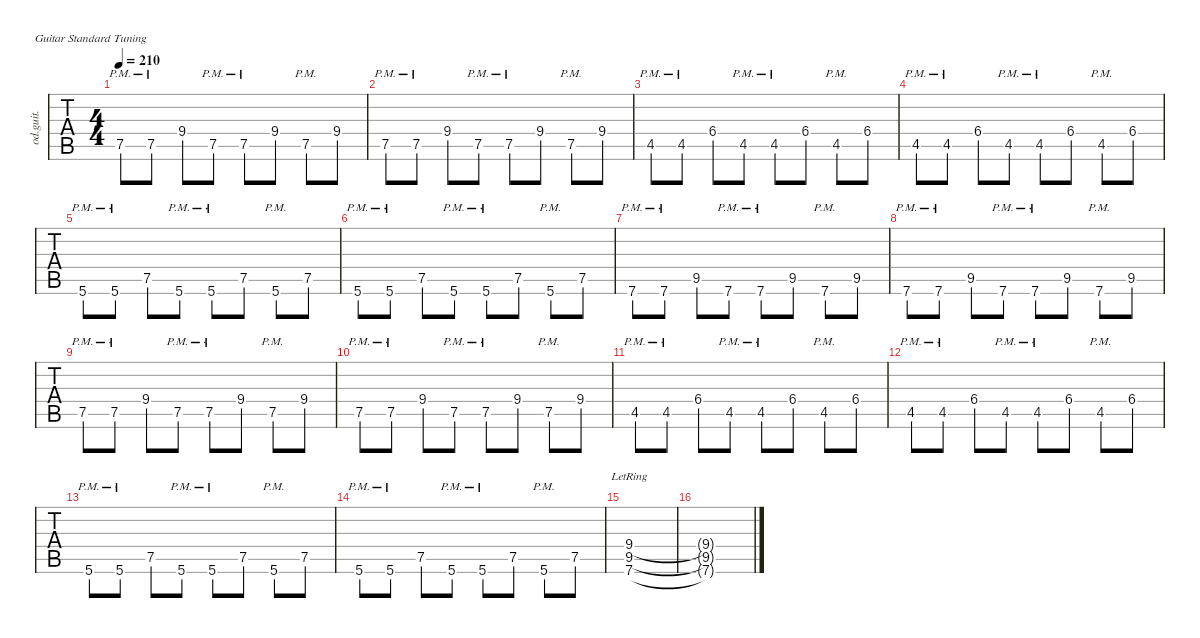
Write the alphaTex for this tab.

\defaultSystemsLayout 4
\hideDynamics
\bracketExtendMode nobrackets
\track ("guit1" "od.guit.") {instrument overdrivenguitar}
\staff {tabs}
\tuning (E4 B3 G3 D3 A2 E2)
\ts (4 4)
\beaming (8 2 2 2 2)
\tempo 210
\clef g2
\ks c
7.5{pm}.8{dy mf instrument overdrivenguitar} 7.5{pm}.8 9.4.8 7.5{pm}.8 7.5{pm}.8 9.4.8 7.5{pm}.8 9.4.8 |
7.5{pm}.8 7.5{pm}.8 9.4.8 7.5{pm}.8 7.5{pm}.8 9.4.8 7.5{pm}.8 9.4.8 |
4.5{pm acc #}.8 4.5{pm acc #}.8 6.4{acc #}.8 4.5{pm acc #}.8 4.5{pm acc #}.8 6.4{acc #}.8 4.5{pm acc #}.8 6.4{acc #}.8 |
4.5{pm acc #}.8 4.5{pm acc #}.8 6.4{acc #}.8 4.5{pm acc #}.8 4.5{pm acc #}.8 6.4{acc #}.8 4.5{pm acc #}.8 6.4{acc #}.8 |
5.6{pm}.8 5.6{pm}.8 7.5.8 5.6{pm}.8 5.6{pm}.8 7.5.8 5.6{pm}.8 7.5.8 |
5.6{pm}.8 5.6{pm}.8 7.5.8 5.6{pm}.8 5.6{pm}.8 7.5.8 5.6{pm}.8 7.5.8 |
7.6{pm}.8 7.6{pm}.8 9.5{acc #}.8 7.6{pm}.8 7.6{pm}.8 9.5{acc #}.8 7.6{pm}.8 9.5{acc #}.8 |
7.6{pm}.8 7.6{pm}.8 9.5{acc #}.8 7.6{pm}.8 7.6{pm}.8 9.5{acc #}.8 7.6{pm}.8 9.5{acc #}.8 |
7.5{pm}.8 7.5{pm}.8 9.4.8 7.5{pm}.8 7.5{pm}.8 9.4.8 7.5{pm}.8 9.4.8 |
7.5{pm}.8 7.5{pm}.8 9.4.8 7.5{pm}.8 7.5{pm}.8 9.4.8 7.5{pm}.8 9.4.8 |
4.5{pm acc #}.8 4.5{pm acc #}.8 6.4{acc #}.8 4.5{pm acc #}.8 4.5{pm acc #}.8 6.4{acc #}.8 4.5{pm acc #}.8 6.4{acc #}.8 |
4.5{pm acc #}.8 4.5{pm acc #}.8 6.4{acc #}.8 4.5{pm acc #}.8 4.5{pm acc #}.8 6.4{acc #}.8 4.5{pm acc #}.8 6.4{acc #}.8 |
5.6{pm}.8 5.6{pm}.8 7.5.8 5.6{pm}.8 5.6{pm}.8 7.5.8 5.6{pm}.8 7.5.8 |
5.6{pm}.8 5.6{pm}.8 7.5.8 5.6{pm}.8 5.6{pm}.8 7.5.8 5.6{pm}.8 7.5.8 |
(7.6{lr} 9.5{acc #} 9.4).1 |
(7.6{t} 9.5{t acc #} 9.4{t}).1
